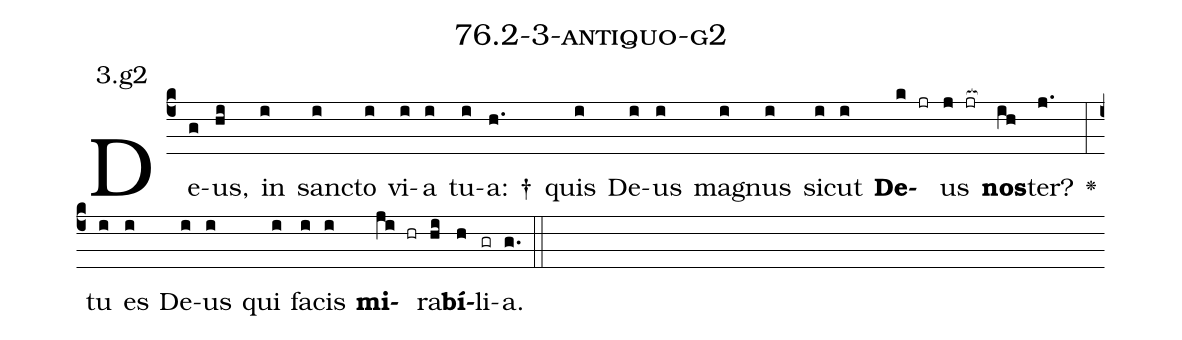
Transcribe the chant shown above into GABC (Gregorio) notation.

name: 76.2-3-antiquo-g2;
annotation: 3.g2;
%%
(c4)De(g)us,(hi) in(i) sanc(i)to(i) vi(i)a(i) tu(i)a: †(h.) quis(i) De(i)us(i) ma(i)gnus(i) sic(i)ut(i) <b>De</b>(k jr)us(j jr[ocb:1{]) <b>nos</b>(ih[ocb:0}])ter?(j.) <v>\greheightstar</v>(:) tu(i) es(i) De(i)us(i) qui(i) fa(i)cis(i) <b>mi</b>(ji hr)ra(hi)<b>bí</b>(h)li(gr)a.(g.) (::)


%E(i) u(i) o(ji) u(hi) a(h) e.(g.) (::)
